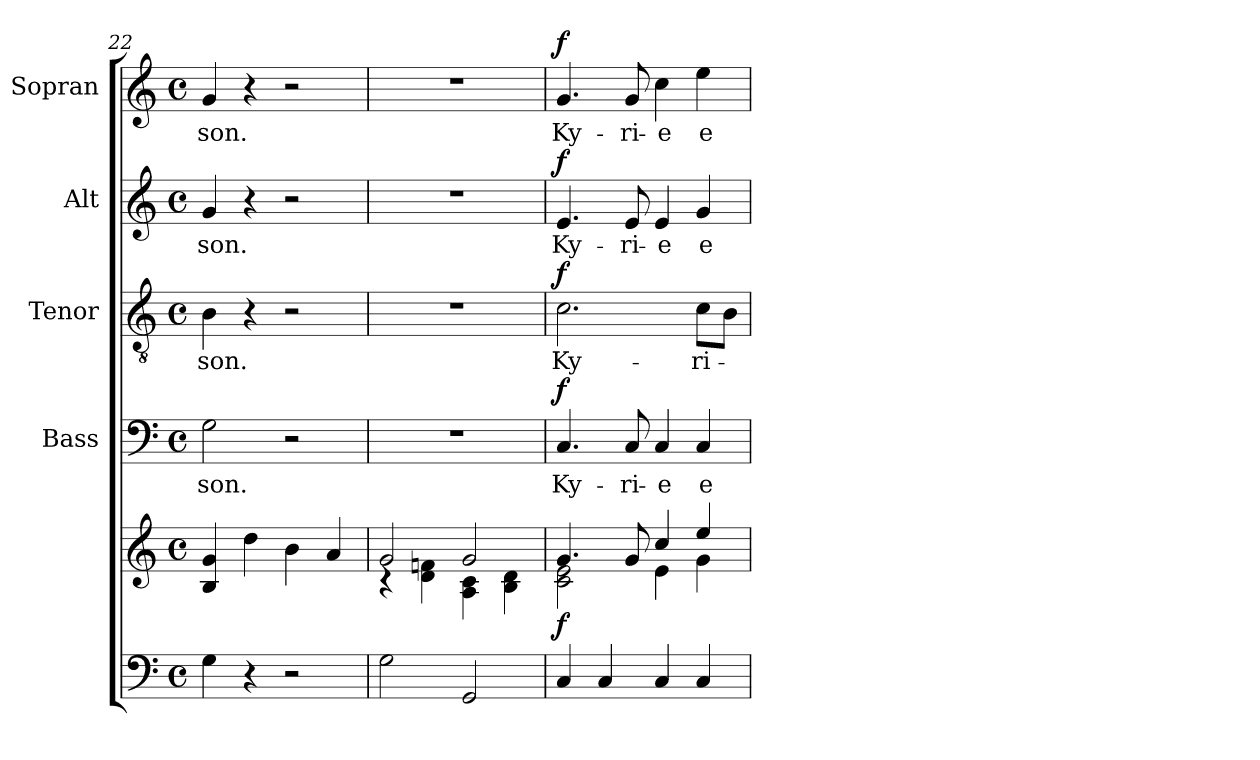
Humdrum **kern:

**kern	**kern	**dynam	**kern	**text	**dynam	**kern	**text	**dynam	**kern	**text	**dynam	**kern	**text	**dynam
*part5	*part5	*part5	*part4	*part4	*part4	*part3	*part3	*part3	*part2	*part2	*part2	*part1	*part1	*part1
*staff6	*staff5	*staff5/6	*staff4	*staff4	*staff4	*staff3	*staff3	*staff3	*staff2	*staff2	*staff2	*staff1	*staff1	*staff1
*	*	*	*I"Bass	*	*	*I"Tenor	*	*	*I"Alt	*	*	*I"Sopran	*	*
*	*	*	*I'B.	*	*	*I'T.	*	*	*I'A.	*	*	*I'S.	*	*
*clefF4	*clefG2	*	*clefF4	*	*	*clefGv2	*	*	*clefG2	*	*	*clefG2	*	*
*k[]	*k[]	*	*k[]	*	*	*k[]	*	*	*k[]	*	*	*k[]	*	*
*C:	*C:	*	*C:	*	*	*C:	*	*	*C:	*	*	*C:	*	*
*M4/4	*M4/4	*	*M4/4	*	*	*M4/4	*	*	*M4/4	*	*	*M4/4	*	*
*met(c)	*met(c)	*	*met(c)	*	*	*met(c)	*	*	*met(c)	*	*	*met(c)	*	*
=22	=22	=22	=22	=22	=22	=22	=22	=22	=22	=22	=22	=22	=22	=22
!	!	!	!	!LO:LY:b	!	!	!LO:LY:b	!	!	!LO:LY:b	!	!	!LO:LY:b	!
4G\	4B/ 4g/	.	2G\	-son.	.	4B\	-son.	.	4g/	-son.	.	4g/	-son.	.
4r	4dd\	.	.	.	.	4r	.	.	4r	.	.	4r	.	.
2r	4b\	.	2r	.	.	2r	.	.	2r	.	.	2r	.	.
.	4a/	.	.	.	.	.	.	.	.	.	.	.	.	.
=23	=23	=23	=23	=23	=23	=23	=23	=23	=23	=23	=23	=23	=23	=23
*	*^	*	*	*	*	*	*	*	*	*	*	*	*	*
2G\	2g/	4rB	.	1r	.	.	1r	.	.	1r	.	.	1r	.	.
.	.	4d\ 4fn\	.	.	.	.	.	.	.	.	.	.	.	.	.
2GG/	2g/	4A\ 4c\	.	.	.	.	.	.	.	.	.	.	.	.	.
.	.	4B\ 4d\	.	.	.	.	.	.	.	.	.	.	.	.	.
=24	=24	=24	=24	=24	=24	=24	=24	=24	=24	=24	=24	=24	=24	=24	=24
!	!	!	!LO:DY:b	!	!LO:LY:b	!LO:DY:a	!	!LO:LY:b	!LO:DY:a	!	!LO:LY:b	!LO:DY:a	!	!LO:LY:b	!LO:DY:a
4C/	4.g/	2c\ 2e\	f	4.C/	Ky-	f	2.c\	Ky-	f	4.e/	Ky-	f	4.g/	Ky-	f
4C/	.	.	.	.	.	.	.	.	.	.	.	.	.	.	.
!	!	!	!	!	!LO:LY:b	!	!	!	!	!	!LO:LY:b	!	!	!LO:LY:b	!
.	8g/	.	.	8C/	-ri-	.	.	.	.	8e/	-ri-	.	8g/	-ri-	.
!	!	!	!	!	!LO:LY:b	!	!	!	!	!	!LO:LY:b	!	!	!LO:LY:b	!
4C/	4cc/	4e\	.	4C/	-e	.	.	.	.	4e/	-e	.	4cc\	-e	.
!	!	!	!	!	!LO:LY:b	!	!	!LO:LY:b	!	!	!LO:LY:b	!	!	!LO:LY:b	!
4C/	4ee/	4g\	.	4C/	e-	.	8c\L	-ri-	.	4g/	e-	.	4ee\	e-	.
.	.	.	.	.	.	.	8B\J	.	.	.	.	.	.	.	.
*	*v	*v	*	*	*	*	*	*	*	*	*	*	*	*	*
=	=	=	=	=	=	=	=	=	=	=	=	=	=	=
*-	*-	*-	*-	*-	*-	*-	*-	*-	*-	*-	*-	*-	*-	*-
